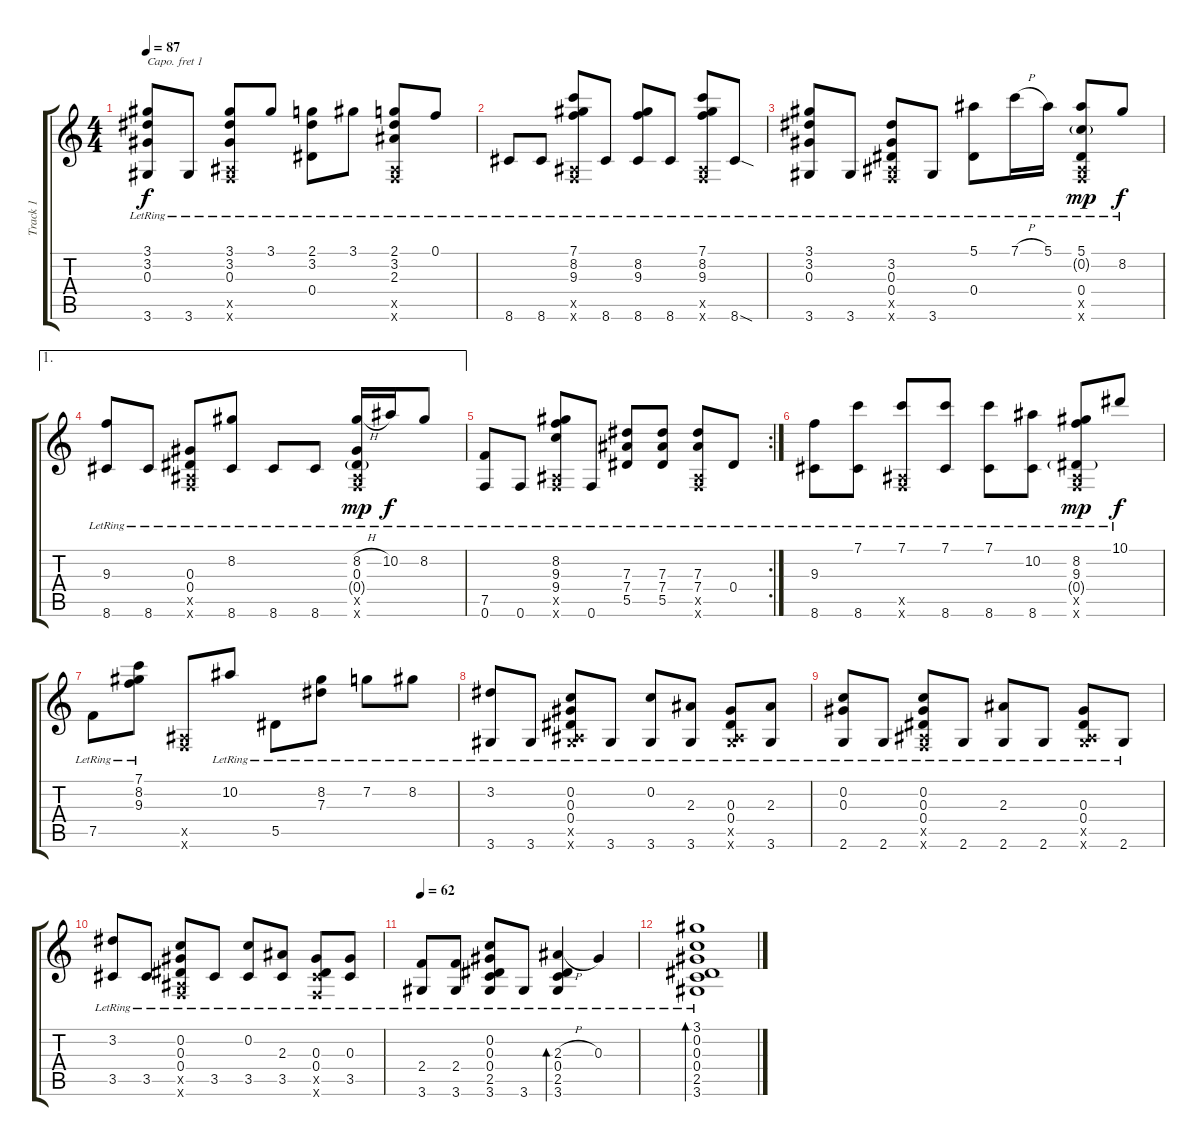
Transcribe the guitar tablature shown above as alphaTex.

\track ("Track 1" "Track 1") {instrument acousticguitarsteel}
\staff {score tabs}
\capo 1
\tuning (E4 B3 G3 D3 A2 E2) {hide}
\ts (4 4)
\tempo 87
\clef g2
\ks c
(3.1{lr} 3.2{lr} 0.3{lr} 3.6{lr}).8{dy f} 3.6{lr}.8 (3.1{lr} 3.2{lr} 0.3{lr} 0.5{x} 0.6{x}).8 3.1{lr}.8 (2.1{lr} 3.2{lr} 0.4{lr}).8 3.1{lr}.8 (2.1{lr} 3.2{lr} 2.3{lr} 0.5{x} 0.6{x}).8 0.1{lr}.8 |
8.6{lr}.8 8.6{lr}.8 (7.1{lr} 8.2{lr} 9.3{lr} 0.5{x} 0.6{x}).8 8.6{lr}.8 (8.2{lr} 9.3{lr} 8.6{lr}).8 8.6{lr}.8 (7.1{lr} 8.2{lr} 9.3{lr} 0.5{x} 0.6{x}).8 8.6{sod lr}.8 |
(3.1{lr} 3.2{lr} 0.3{lr} 3.6{lr}).8 3.6{lr}.8 (3.2{lr} 0.3{lr} 0.4{lr} 0.5{x} 0.6{x}).8 3.6{lr}.8 (5.1{lr} 0.4{lr}).8 7.1{h lr}.16 5.1{lr}.16 (5.1{lr} 0.2{g lr} 0.4{lr} 0.5{x} 0.6{x}).8{dy mp} 8.2{lr}.8{dy f} |
\ae 1
(9.3{lr} 8.6{lr}).8 8.6{lr}.8 (0.3{lr} 0.4{lr} 0.5{x} 0.6{x}).8 (8.2{lr} 8.6{lr}).8 8.6{lr}.8 8.6{lr}.8 (8.2{h lr} 0.3{lr} 0.4{g lr} 0.5{x} 0.6{x}).16{dy mp} 10.2{lr}.16{dy f} 8.2{lr}.8 |
\rc 2
(7.5{lr} 0.6{lr}).8 0.6{lr}.8 (8.2{lr} 9.3{lr} 9.4{lr} 0.5{x} 0.6{x}).8 0.6{lr}.8 (7.3{lr} 7.4{lr} 5.5{lr}).8 (7.3{lr} 7.4{lr} 5.5{lr}).8 (7.3{lr} 7.4{lr} 0.5{x} 0.6{x}).8 0.4{lr}.8 |
(9.3{lr} 8.6{lr}).8 (7.1{lr} 8.6{lr}).8 (7.1{lr} 0.5{x} 0.6{x}).8 (7.1{lr} 8.6{lr}).8 (7.1{lr} 8.6{lr}).8 (10.2{lr} 8.6{lr}).8 (8.2{lr} 9.3{lr} 0.4{g lr} 0.5{x} 0.6{x}).8{dy mp} 10.1{lr}.8{dy f} |
7.5{lr}.8 (7.1{lr} 8.2{lr} 9.3{lr}).8 (0.5{x} 0.6{x}).8 10.2{lr}.8 5.5{lr}.8 (8.2{lr} 7.3{lr}).8 7.2{lr}.8 8.2{lr}.8 |
(3.2{lr} 3.6{lr}).8 3.6{lr}.8 (0.2{lr} 0.3{lr} 0.4{lr} 0.5{x} 3.6{x}).8 3.6{lr}.8 (0.2{lr} 3.6{lr}).8 (2.3{lr} 3.6{lr}).8 (0.3{lr} 0.4{lr} 0.5{x} 3.6{x}).8 (2.3{lr} 3.6{lr}).8 |
(0.2{lr} 0.3{lr} 2.6{lr}).8 2.6{lr}.8 (0.2{lr} 0.3{lr} 0.4{lr} 0.5{x} 0.6{x}).8 2.6{lr}.8 (2.3{lr} 2.6{lr}).8 2.6{lr}.8 (0.3{lr} 0.4{lr} 0.5{x} 2.6{x}).8 2.6{lr}.8 |
(3.2{lr} 3.5{lr}).8 3.5{lr}.8 (0.2{lr} 0.3{lr} 0.4{lr} 0.5{x} 0.6{x}).8 3.5{lr}.8 (0.2{lr} 3.5{lr}).8 (2.3{lr} 3.5{lr}).8 (0.3{lr} 0.4{lr} 3.5{x} 0.6{x}).8 (0.3{lr} 3.5{lr}).8 |
\tempo 62
(2.4{lr} 3.6{lr}).8 (2.4{lr} 3.6{lr}).8 (0.2{lr} 0.3{lr} 0.4{lr} 2.5{lr} 3.6{lr}).8 3.6{lr}.8 (2.3{h lr} 0.4{lr} 2.5{lr} 3.6{lr}).4{bd 120} 0.3{lr}.4 |
(3.1{lr} 0.2{lr} 0.3{lr} 0.4{lr} 2.5{lr} 3.6{lr}).1{bd 240}
